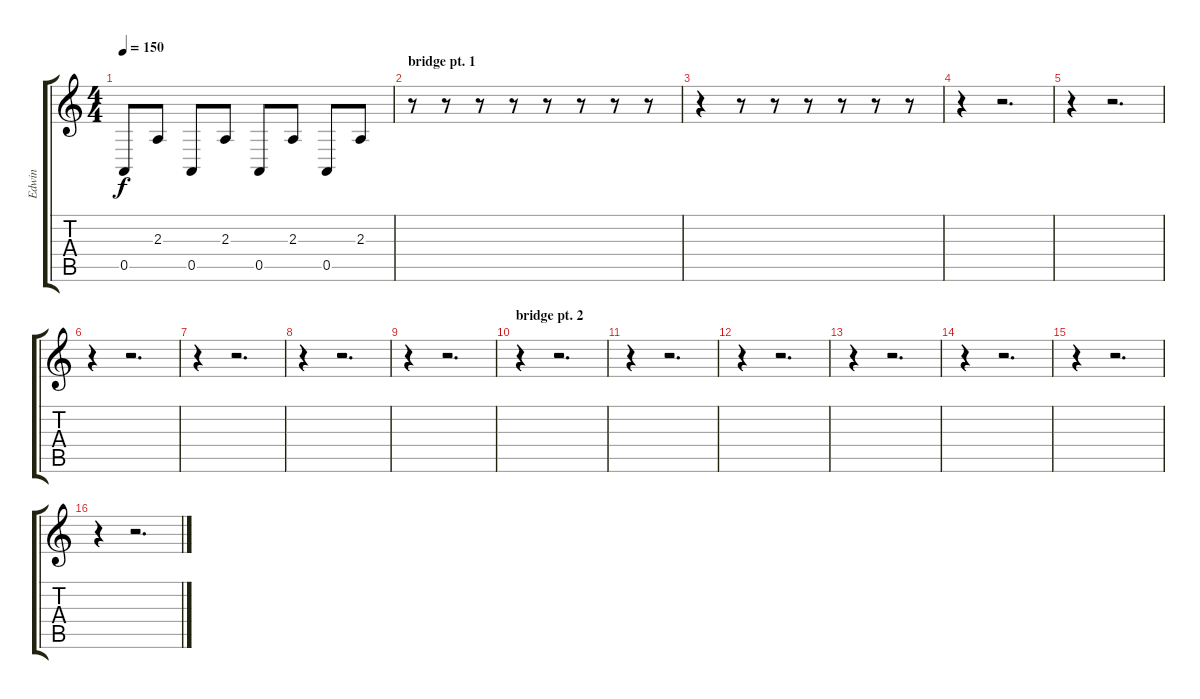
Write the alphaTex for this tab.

\track ("Edwin" "Edwin") {instrument pad3polysynth}
\staff {score tabs}
\tuning (E4 B3 G3 D3 A2 E2) {hide}
\ts (4 4)
\tempo 150
\clef g2
\ks c
0.5.8{dy f} 2.3.8 0.5.8 2.3.8 0.5.8 2.3.8 0.5.8 2.3.8 |
\section ("" "bridge pt. 1")
r.8 r.8 r.8 r.8 r.8 r.8 r.8 r.8 |
r.4 r.8 r.8 r.8 r.8 r.8 r.8 |
r.4 r.2{d} |
r.4 r.2{d} |
r.4 r.2{d} |
r.4 r.2{d} |
r.4 r.2{d} |
r.4 r.2{d} |
\section ("" "bridge pt. 2")
r.4 r.2{d} |
r.4 r.2{d} |
r.4 r.2{d} |
r.4 r.2{d} |
r.4 r.2{d} |
r.4 r.2{d} |
r.4 r.2{d}
